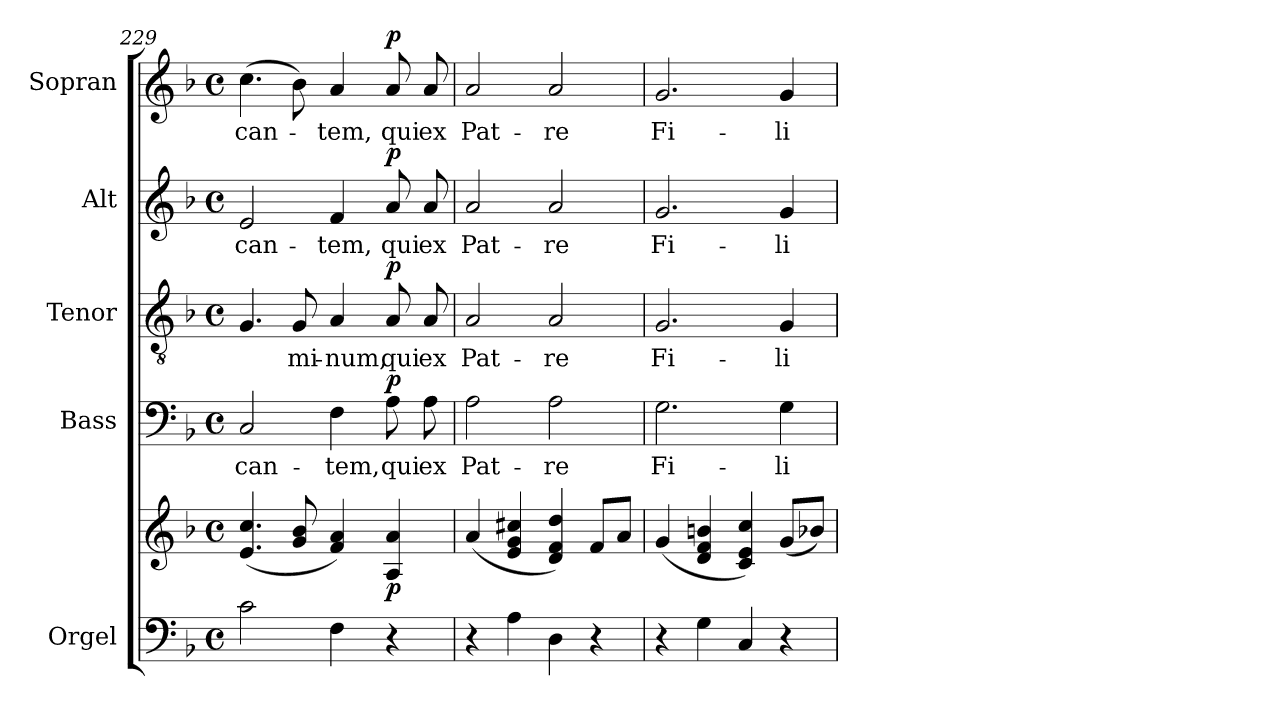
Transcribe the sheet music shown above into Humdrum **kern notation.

**kern	**kern	**dynam	**kern	**text	**dynam	**kern	**text	**dynam	**kern	**text	**dynam	**kern	**text	**dynam
*part5	*part5	*part5	*part4	*part4	*part4	*part3	*part3	*part3	*part2	*part2	*part2	*part1	*part1	*part1
*staff6	*staff5	*staff5/6	*staff4	*staff4	*staff4	*staff3	*staff3	*staff3	*staff2	*staff2	*staff2	*staff1	*staff1	*staff1
*I"Orgel	*	*	*I"Bass	*	*	*I"Tenor	*	*	*I"Alt	*	*	*I"Sopran	*	*
*I'Org.	*	*	*I'B.	*	*	*I'T.	*	*	*I'A.	*	*	*I'S.	*	*
*clefF4	*clefG2	*	*clefF4	*	*	*clefGv2	*	*	*clefG2	*	*	*clefG2	*	*
*k[b-]	*k[b-]	*	*k[b-]	*	*	*k[b-]	*	*	*k[b-]	*	*	*k[b-]	*	*
*F:	*F:	*	*F:	*	*	*F:	*	*	*F:	*	*	*F:	*	*
*M4/4	*M4/4	*	*M4/4	*	*	*M4/4	*	*	*M4/4	*	*	*M4/4	*	*
*met(c)	*met(c)	*	*met(c)	*	*	*met(c)	*	*	*met(c)	*	*	*met(c)	*	*
=229	=229	=229	=229	=229	=229	=229	=229	=229	=229	=229	=229	=229	=229	=229
!	!	!	!	!LO:LY:b	!	!	!	!	!	!LO:LY:b	!	!	!LO:LY:b	!
2c\	(4.e/ 4.cc/	.	2C/	-can-	.	4.G/	.	.	2e/	-can-	.	(>4.cc\	-can-	.
!	!	!	!	!	!	!	!LO:LY:b	!	!	!	!	!	!	!
.	8g/ 8b-/	.	.	.	.	8G/	-mi-	.	.	.	.	8b-\)	.	.
!	!	!	!	!LO:LY:b	!	!	!LO:LY:b	!	!	!LO:LY:b	!	!	!LO:LY:b	!
4F\	4f/ 4a/)	.	4F\	-tem,	.	4A/	-num,	.	4f/	-tem,	.	4a/	-tem,	.
!	!	!LO:DY:b	!	!LO:LY:b	!LO:DY:a	!	!LO:LY:b	!LO:DY:a	!	!LO:LY:b	!LO:DY:a	!	!LO:LY:b	!LO:DY:a
4r	4A/ 4a/	p	8A\	qui	p	8A/	qui	p	8a/	qui	p	8a/	qui	p
!	!	!	!	!LO:LY:b	!	!	!LO:LY:b	!	!	!LO:LY:b	!	!	!LO:LY:b	!
.	.	.	8A\	ex	.	8A/	ex	.	8a/	ex	.	8a/	ex	.
=230	=230	=230	=230	=230	=230	=230	=230	=230	=230	=230	=230	=230	=230	=230
!	!	!	!	!LO:LY:b	!	!	!LO:LY:b	!	!	!LO:LY:b	!	!	!LO:LY:b	!
4r	(4a/	.	2A\	Pat-	.	2A/	Pat-	.	2a/	Pat-	.	2a/	Pat-	.
4A\	4e/ 4g/ 4cc#X/	.	.	.	.	.	.	.	.	.	.	.	.	.
!	!	!	!	!LO:LY:b	!	!	!LO:LY:b	!	!	!LO:LY:b	!	!	!LO:LY:b	!
4D\	4d/ 4f/ 4dd/)	.	2A\	-re	.	2A/	-re	.	2a/	-re	.	2a/	-re	.
4r	8f/L	.	.	.	.	.	.	.	.	.	.	.	.	.
.	8a/J	.	.	.	.	.	.	.	.	.	.	.	.	.
=231	=231	=231	=231	=231	=231	=231	=231	=231	=231	=231	=231	=231	=231	=231
!	!	!	!	!LO:LY:b	!	!	!LO:LY:b	!	!	!LO:LY:b	!	!	!LO:LY:b	!
4r	(<4g/	.	2.G\	Fi-	.	2.G/	Fi-	.	2.g/	Fi-	.	2.g/	Fi-	.
4G\	4d/ 4f/ 4bn/	.	.	.	.	.	.	.	.	.	.	.	.	.
4C/	4c/ 4e/ 4cc/)	.	.	.	.	.	.	.	.	.	.	.	.	.
!	!	!	!	!LO:LY:b	!	!	!LO:LY:b	!	!	!LO:LY:b	!	!	!LO:LY:b	!
4r	(<8g/L	.	4G\	-li-	.	4G/	-li-	.	4g/	-li-	.	4g/	-li-	.
.	8b-X/J)	.	.	.	.	.	.	.	.	.	.	.	.	.
=	=	=	=	=	=	=	=	=	=	=	=	=	=	=
*-	*-	*-	*-	*-	*-	*-	*-	*-	*-	*-	*-	*-	*-	*-
